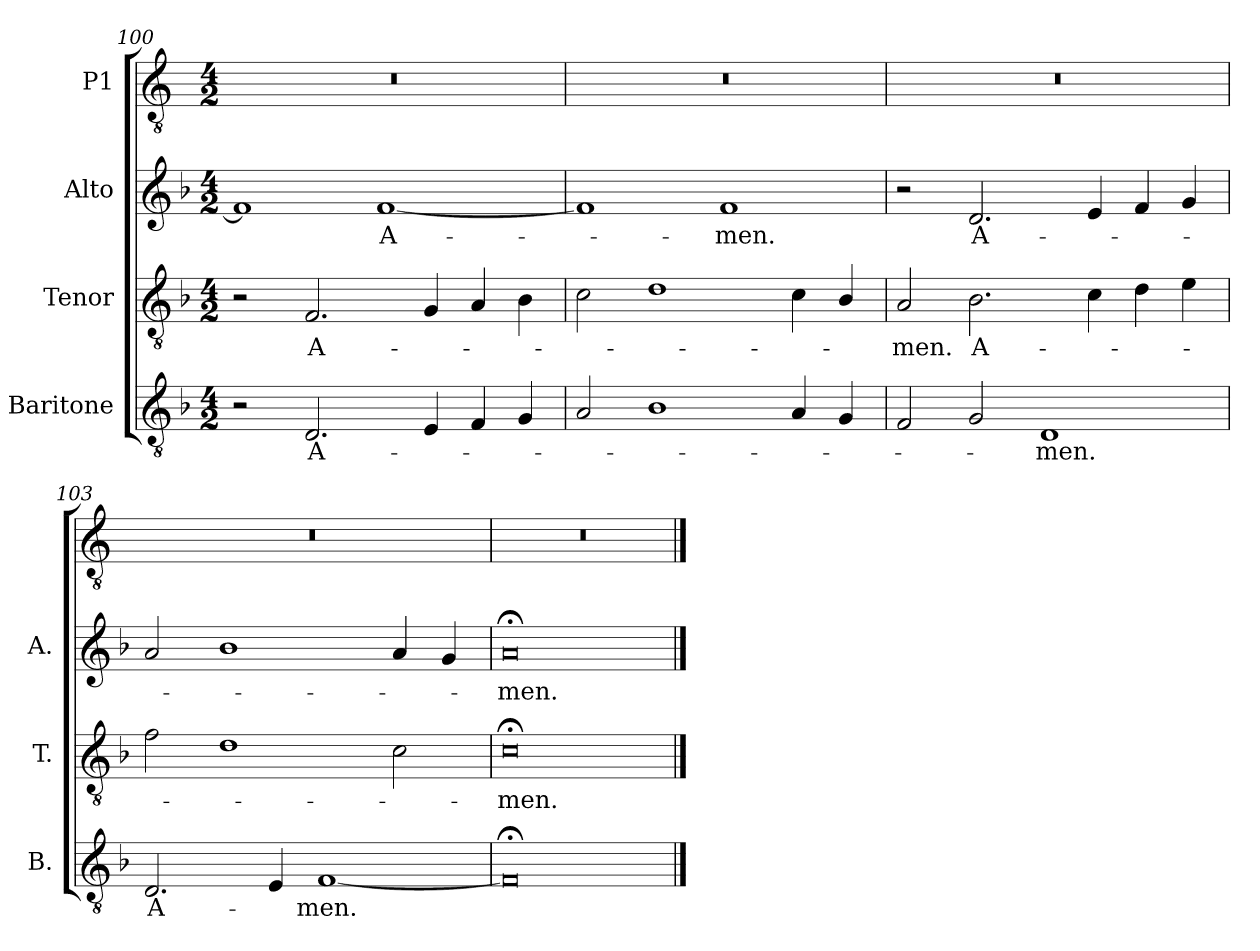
**kern	**text	**kern	**text	**kern	**text	**kern
*part4	*part4	*part3	*part3	*part2	*part2	*part1
*staff4	*staff4	*staff3	*staff3	*staff2	*staff2	*staff1
*I"Baritone	*	*I"Tenor	*	*I"Alto	*	*I"P1
*I'B.	*	*I'T.	*	*I'A.	*	*
*clefGv2	*	*clefGv2	*	*clefG2	*	*clefGv2
*ITrd7c12	*	*ITrd7c12	*	*	*	*ITrd7c12
*k[b-]	*	*k[b-]	*	*k[b-]	*	*k[]
*F:	*	*F:	*	*F:	*	*C:
*M4/2	*	*M4/2	*	*M4/2	*	*M4/2
=100	=100	=100	=100	=100	=100	=100
!	!	!	!	!	!	!LO:N:vis=1
2r	.	2r	.	1fi]	.	0r
!	!LO:LY:b:color=#000000	!	!	!	!	!
!	!	!	!LO:LY:b:color=#000000	!	!	!
2.DDi/	A-	2.FFi/	A-	.	.	.
!	!	!	!	!	!LO:LY:b:color=#000000	!
.	.	.	.	[1fi	A-	.
4EEi/	.	4GGi/	.	.	.	.
4FFi/	.	4AAi/	.	.	.	.
4GGi/	.	4BB-i\	.	.	.	.
=101	=101	=101	=101	=101	=101	=101
!	!	!	!	!	!	!LO:N:vis=1
2AAi/	.	2Ci\	.	1fi]	.	0r
1BB-i	.	1Di	.	.	.	.
!	!	!	!	!	!LO:LY:b:color=#000000	!
.	.	.	.	1fi	-men.	.
4AAi/	.	4Ci\	.	.	.	.
4GGi/	.	4BB-i/	.	.	.	.
=102	=102	=102	=102	=102	=102	=102
!	!	!	!LO:LY:b:color=#000000	!	!	!LO:N:vis=1
2FFi/	.	2AAi/	-men.	2r	.	0r
!	!	!	!LO:LY:b:color=#000000	!	!	!
!	!	!	!	!	!LO:LY:b:color=#000000	!
2GGi/	.	2.BB-i\	A-	2.di/	A-	.
!	!LO:LY:b:color=#000000	!	!	!	!	!
1DDi	-men.	.	.	.	.	.
.	.	4Ci\	.	4ei/	.	.
.	.	4Di\	.	4fi/	.	.
.	.	4Ei\	.	4gi/	.	.
=103	=103	=103	=103	=103	=103	=103
!	!LO:LY:b:color=#000000	!	!	!	!	!LO:N:vis=1
2.DDi/	A-	2Fi\	.	2ai/	.	0r
.	.	1Di	.	1b-i	.	.
4EEi/	.	.	.	.	.	.
!	!LO:LY:b:color=#000000	!	!	!	!	!
[1FFi	-men.	.	.	.	.	.
.	.	2Ci\	.	4ai/	.	.
.	.	.	.	4gi/	.	.
=104	=104	=104	=104	=104	=104	=104
!	!	!	!LO:LY:b:color=#000000	!	!	!
!	!	!	!	!	!LO:LY:b:color=#000000	!LO:N:vis=1
0FF;i]	.	0C;i	-men.	0a;i	-men.	0r
==	==	==	==	==	==	==
*-	*-	*-	*-	*-	*-	*-
